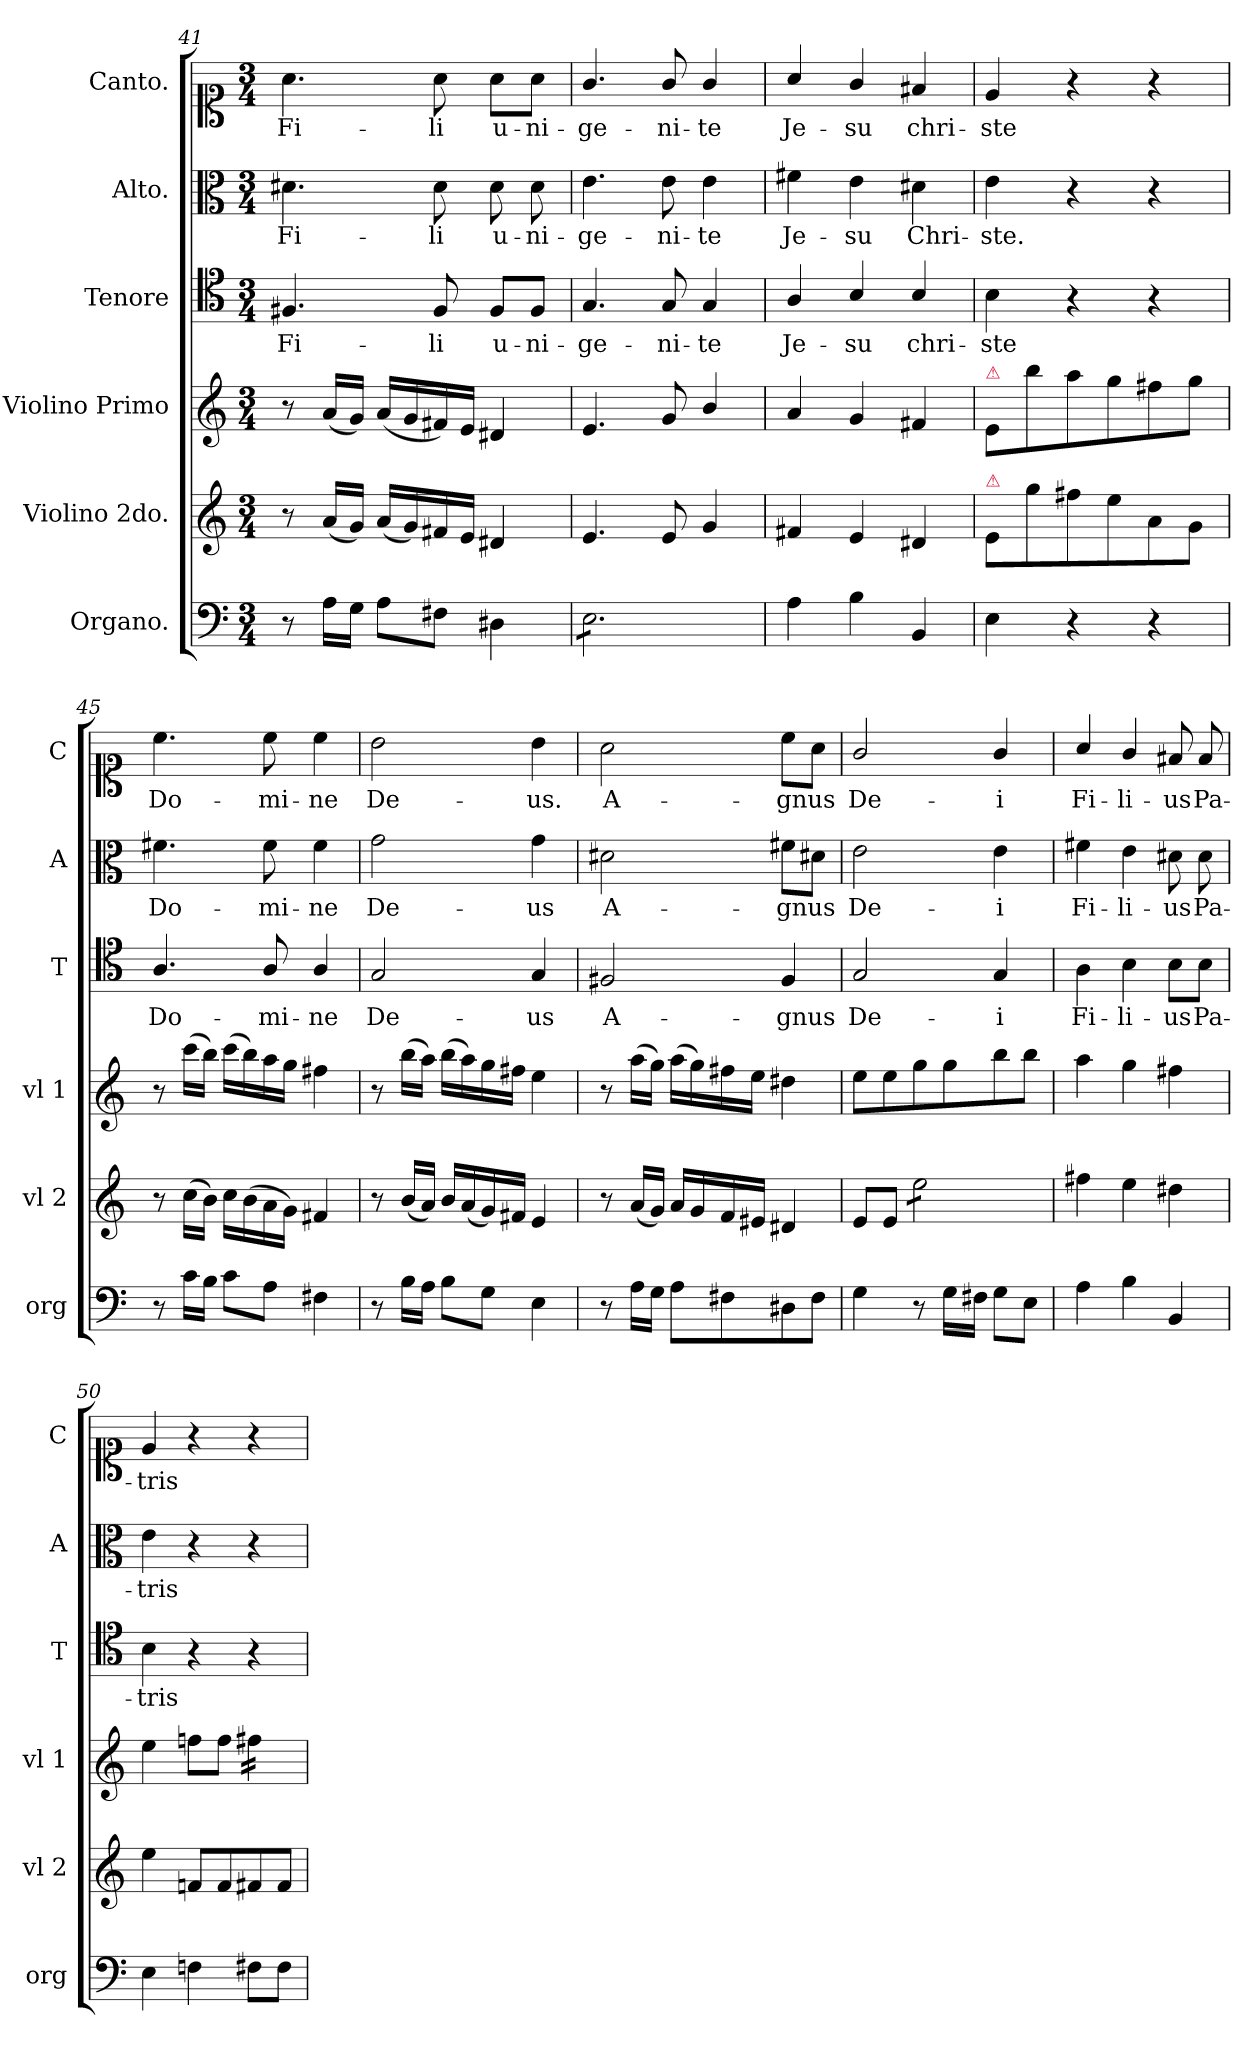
**kern	**kern	**kern	**kern	**text	**kern	**text	**kern	**text
*part6	*part5	*part4	*part3	*part3	*part2	*part2	*part1	*part1
*staff6	*staff5	*staff4	*staff3	*staff3	*staff2	*staff2	*staff1	*staff1
*I"Organo.	*I"Violino 2do.	*I"Violino Primo	*I"Tenore	*	*I"Alto.	*	*I"Canto.	*
*I'org	*I'vl 2	*I'vl 1	*I'T	*	*I'A	*	*I'C	*
*clefF4	*clefG2	*clefG2	*clefC4	*	*clefC3	*	*clefC1	*
*k[]	*k[]	*k[]	*k[]	*	*k[]	*	*k[]	*
*C:	*C:	*C:	*C:	*	*C:	*	*C:	*
*M3/4	*M3/4	*M3/4	*M3/4	*	*M3/4	*	*M3/4	*
=41	=41	=41	=41	=41	=41	=41	=41	=41
8r	8r	8r	4.F#X/	Fi-	4.d#X\	Fi-	4.a\	Fi-
16A\LL	(<16a/LL	(<16a/LL	.	.	.	.	.	.
16G\JJ	16g/JJ)	16g/JJ)	.	.	.	.	.	.
8A\L	(<16a/LL	(<16a/LL	.	.	.	.	.	.
.	16g/)	16g/	.	.	.	.	.	.
8F#X\J	16f#X/	16f#X/)	8F#/	-li	8d#\	-li	8a\	-li
.	16e/JJ	16e/JJ	.	.	.	.	.	.
4D#X\	4d#X/	4d#X/	8F#/L	u-	8d#\	u-	8a\L	u-
.	.	.	8F#/J	-ni-	8d#\	-ni-	8a\J	-ni-
=42	=42	=42	=42	=42	=42	=42	=42	=42
*tremolo	*	*	*	*	*	*	*	*
8E\L	4.e/	4.e/	4.G/	-ge-	4.e\	-ge-	4.g/	-ge-
8E\	.	.	.	.	.	.	.	.
8E\	.	.	.	.	.	.	.	.
8E\	8e/	8g/	8G/	-ni-	8e\	-ni-	8g/	-ni-
8E\	4g/	4b/	4G/	-te	4e\	-te	4g/	-te
8E\J	.	.	.	.	.	.	.	.
*Xtremolo	*	*	*	*	*	*	*	*
=43	=43	=43	=43	=43	=43	=43	=43	=43
4A\	4f#X/	4a/	4A/	Je-	4f#X\	Je-	4a/	Je-
4B\	4e/	4g/	4B/	-su	4e\	-su	4g/	-su
4BB/	4d#X/	4f#X/	4B/	chri-	4d#X\	Chri-	4f#X/	chri-
=44	=44	=44	=44	=44	=44	=44	=44	=44
!	!	!LO:TX:a:color=crimson:t=⚠	!	!	!	!	!	!
!	!LO:TX:a:color=crimson:t=⚠	!	!	!	!	!	!	!
4E\	8e/L	8e/L	4B\	-ste	4e\	-ste.	4e/	-ste
.	8gg\	8bb\	.	.	.	.	.	.
4r	8ff#X\	8aa\	4r	.	4r	.	4r	.
.	8ee\	8gg\	.	.	.	.	.	.
4r	8a\	8ff#X\	4r	.	4r	.	4r	.
.	8g\J	8gg\J	.	.	.	.	.	.
=45	=45	=45	=45	=45	=45	=45	=45	=45
8r	8r	8r	4.A/	Do-	4.f#X\	Do-	4.cc\	Do-
16c\LL	(>16cc\LL	(>16ccc\LL	.	.	.	.	.	.
16B\JJ	16b\JJ)	16bb\JJ)	.	.	.	.	.	.
8c\L	16cc\LL	(>16ccc\LL	.	.	.	.	.	.
.	(>16b\	16bb\)	.	.	.	.	.	.
8A\J	16a\	16aa\	8A/	-mi-	8f#\	-mi-	8cc\	-mi-
.	16g\JJ)	16gg\JJ	.	.	.	.	.	.
4F#X\	4f#X/	4ff#X\	4A/	-ne	4f#\	-ne	4cc\	-ne
=46	=46	=46	=46	=46	=46	=46	=46	=46
8r	8r	8r	2G/	De-	2g\	De-	2b\	De-
16B\LL	(<16b/LL	(>16bb\LL	.	.	.	.	.	.
16A\JJ	16a/JJ)	16aa\JJ)	.	.	.	.	.	.
8B\L	16b/LL	(>16bb\LL	.	.	.	.	.	.
.	(<16a/	16aa\)	.	.	.	.	.	.
8G\J	16g/)	16gg\	.	.	.	.	.	.
.	16f#X/JJ	16ff#X\JJ	.	.	.	.	.	.
4E\	4e/	4ee\	4G/	-us	4g\	-us	4b\	-us.
=47	=47	=47	=47	=47	=47	=47	=47	=47
8r	8r	8r	2F#X/	A-	2d#X\	A-	2a\	A-
16A\LL	(<16a/LL	(>16aa\LL	.	.	.	.	.	.
16G\JJ	16g/JJ)	16gg\JJ)	.	.	.	.	.	.
8A\L	16a/LL	(>16aa\LL	.	.	.	.	.	.
.	16g/	16gg\)	.	.	.	.	.	.
8F#X\	16f/	16ff#X\	.	.	.	.	.	.
.	16e#X/JJ	16ee\JJ	.	.	.	.	.	.
8D#X\	4d#X/	4dd#X\	4F#/	-gnus	8f#X\L	-gnus	8cc\L	-gnus
8F#\J	.	.	.	.	8d#X\J	.	8a\J	.
=48	=48	=48	=48	=48	=48	=48	=48	=48
4G\	8e/L	8ee\L	2G/	De-	2e\	De-	2g/	De-
.	8e/J	8ee\	.	.	.	.	.	.
*	*tremolo	*	*	*	*	*	*	*
8r	8ee\L	8gg\	.	.	.	.	.	.
16G\LL	8ee\	8gg\	.	.	.	.	.	.
16F#X\JJ	.	.	.	.	.	.	.	.
8G\L	8ee\	8bb\	4G/	-i	4e\	-i	4g/	-i
8E\J	8ee\J	8bb\J	.	.	.	.	.	.
*	*Xtremolo	*	*	*	*	*	*	*
=49	=49	=49	=49	=49	=49	=49	=49	=49
4A\	4ff#X\	4aa\	4A\	Fi-	4f#X\	Fi-	4a/	Fi-
4B\	4ee\	4gg\	4B\	-li-	4e\	-li-	4g/	-li-
4BB/	4dd#X\	4ff#X\	8B\L	-us	8d#X\	-us	8f#X/	-us
.	.	.	8B\J	Pa-	8d#\	Pa-	8f#/	Pa-
=50	=50	=50	=50	=50	=50	=50	=50	=50
4E\	4ee\	4ee\	4B\	-tris	4e\	-tris	4e/	-tris
4Fn\	8fn/L	8ffn\L	4r	.	4r	.	4r	.
.	8f/	8ff\J	.	.	.	.	.	.
*	*	*tremolo	*	*	*	*	*	*
8F#X\L	8f#X/	16ff#X\LL	4r	.	4r	.	4r	.
.	.	16ff#X\	.	.	.	.	.	.
8F#\J	8f#/J	16ff#X\	.	.	.	.	.	.
.	.	16ff#X\JJ	.	.	.	.	.	.
*	*	*Xtremolo	*	*	*	*	*	*
=	=	=	=	=	=	=	=	=
*-	*-	*-	*-	*-	*-	*-	*-	*-
